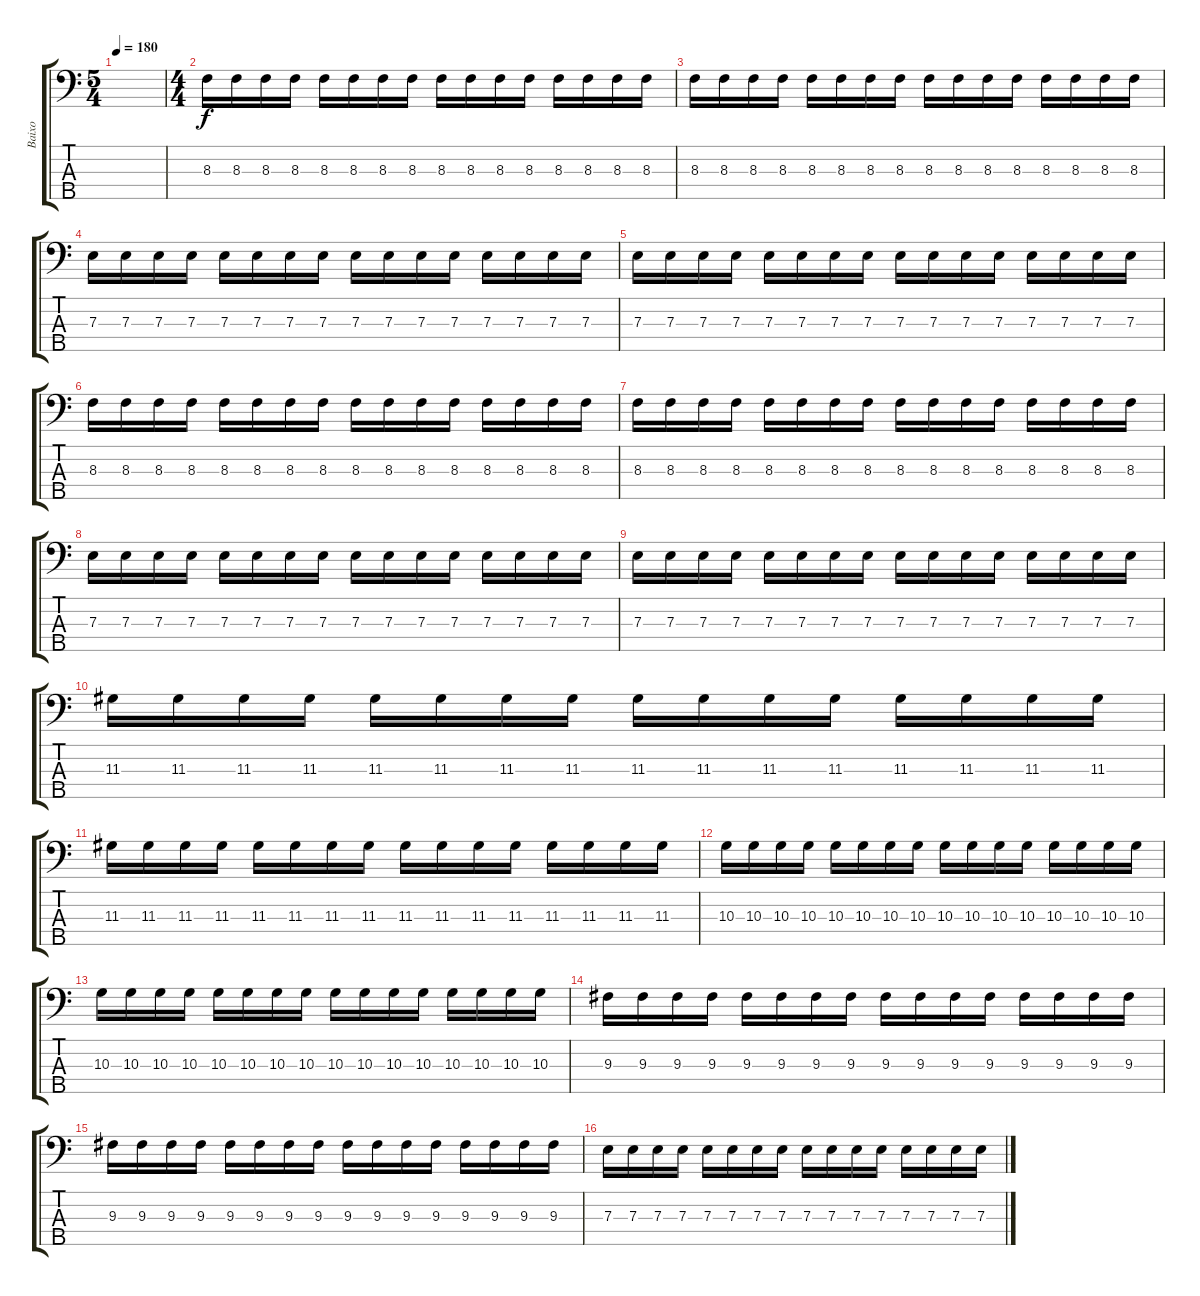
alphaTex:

\track ("Baixo" "Baixo") {instrument electricbassfinger}
\staff {score tabs}
\tuning (G2 D2 A1 E1 B0) {hide}
\ts (5 4)
\tempo 180
\clef f4
\ks c
|
\ts (4 4)
8.3.16 8.3.16 8.3.16 8.3.16 8.3.16 8.3.16 8.3.16 8.3.16 8.3.16 8.3.16 8.3.16 8.3.16 8.3.16 8.3.16 8.3.16 8.3.16 |
8.3.16 8.3.16 8.3.16 8.3.16 8.3.16 8.3.16 8.3.16 8.3.16 8.3.16 8.3.16 8.3.16 8.3.16 8.3.16 8.3.16 8.3.16 8.3.16 |
7.3.16 7.3.16 7.3.16 7.3.16 7.3.16 7.3.16 7.3.16 7.3.16 7.3.16 7.3.16 7.3.16 7.3.16 7.3.16 7.3.16 7.3.16 7.3.16 |
7.3.16 7.3.16 7.3.16 7.3.16 7.3.16 7.3.16 7.3.16 7.3.16 7.3.16 7.3.16 7.3.16 7.3.16 7.3.16 7.3.16 7.3.16 7.3.16 |
8.3.16 8.3.16 8.3.16 8.3.16 8.3.16 8.3.16 8.3.16 8.3.16 8.3.16 8.3.16 8.3.16 8.3.16 8.3.16 8.3.16 8.3.16 8.3.16 |
8.3.16 8.3.16 8.3.16 8.3.16 8.3.16 8.3.16 8.3.16 8.3.16 8.3.16 8.3.16 8.3.16 8.3.16 8.3.16 8.3.16 8.3.16 8.3.16 |
7.3.16 7.3.16 7.3.16 7.3.16 7.3.16 7.3.16 7.3.16 7.3.16 7.3.16 7.3.16 7.3.16 7.3.16 7.3.16 7.3.16 7.3.16 7.3.16 |
7.3.16 7.3.16 7.3.16 7.3.16 7.3.16 7.3.16 7.3.16 7.3.16 7.3.16 7.3.16 7.3.16 7.3.16 7.3.16 7.3.16 7.3.16 7.3.16 |
11.3.16 11.3.16 11.3.16 11.3.16 11.3.16 11.3.16 11.3.16 11.3.16 11.3.16 11.3.16 11.3.16 11.3.16 11.3.16 11.3.16 11.3.16 11.3.16 |
11.3.16 11.3.16 11.3.16 11.3.16 11.3.16 11.3.16 11.3.16 11.3.16 11.3.16 11.3.16 11.3.16 11.3.16 11.3.16 11.3.16 11.3.16 11.3.16 |
10.3.16 10.3.16 10.3.16 10.3.16 10.3.16 10.3.16 10.3.16 10.3.16 10.3.16 10.3.16 10.3.16 10.3.16 10.3.16 10.3.16 10.3.16 10.3.16 |
10.3.16 10.3.16 10.3.16 10.3.16 10.3.16 10.3.16 10.3.16 10.3.16 10.3.16 10.3.16 10.3.16 10.3.16 10.3.16 10.3.16 10.3.16 10.3.16 |
9.3.16 9.3.16 9.3.16 9.3.16 9.3.16 9.3.16 9.3.16 9.3.16 9.3.16 9.3.16 9.3.16 9.3.16 9.3.16 9.3.16 9.3.16 9.3.16 |
9.3.16 9.3.16 9.3.16 9.3.16 9.3.16 9.3.16 9.3.16 9.3.16 9.3.16 9.3.16 9.3.16 9.3.16 9.3.16 9.3.16 9.3.16 9.3.16 |
7.3.16 7.3.16 7.3.16 7.3.16 7.3.16 7.3.16 7.3.16 7.3.16 7.3.16 7.3.16 7.3.16 7.3.16 7.3.16 7.3.16 7.3.16 7.3.16
